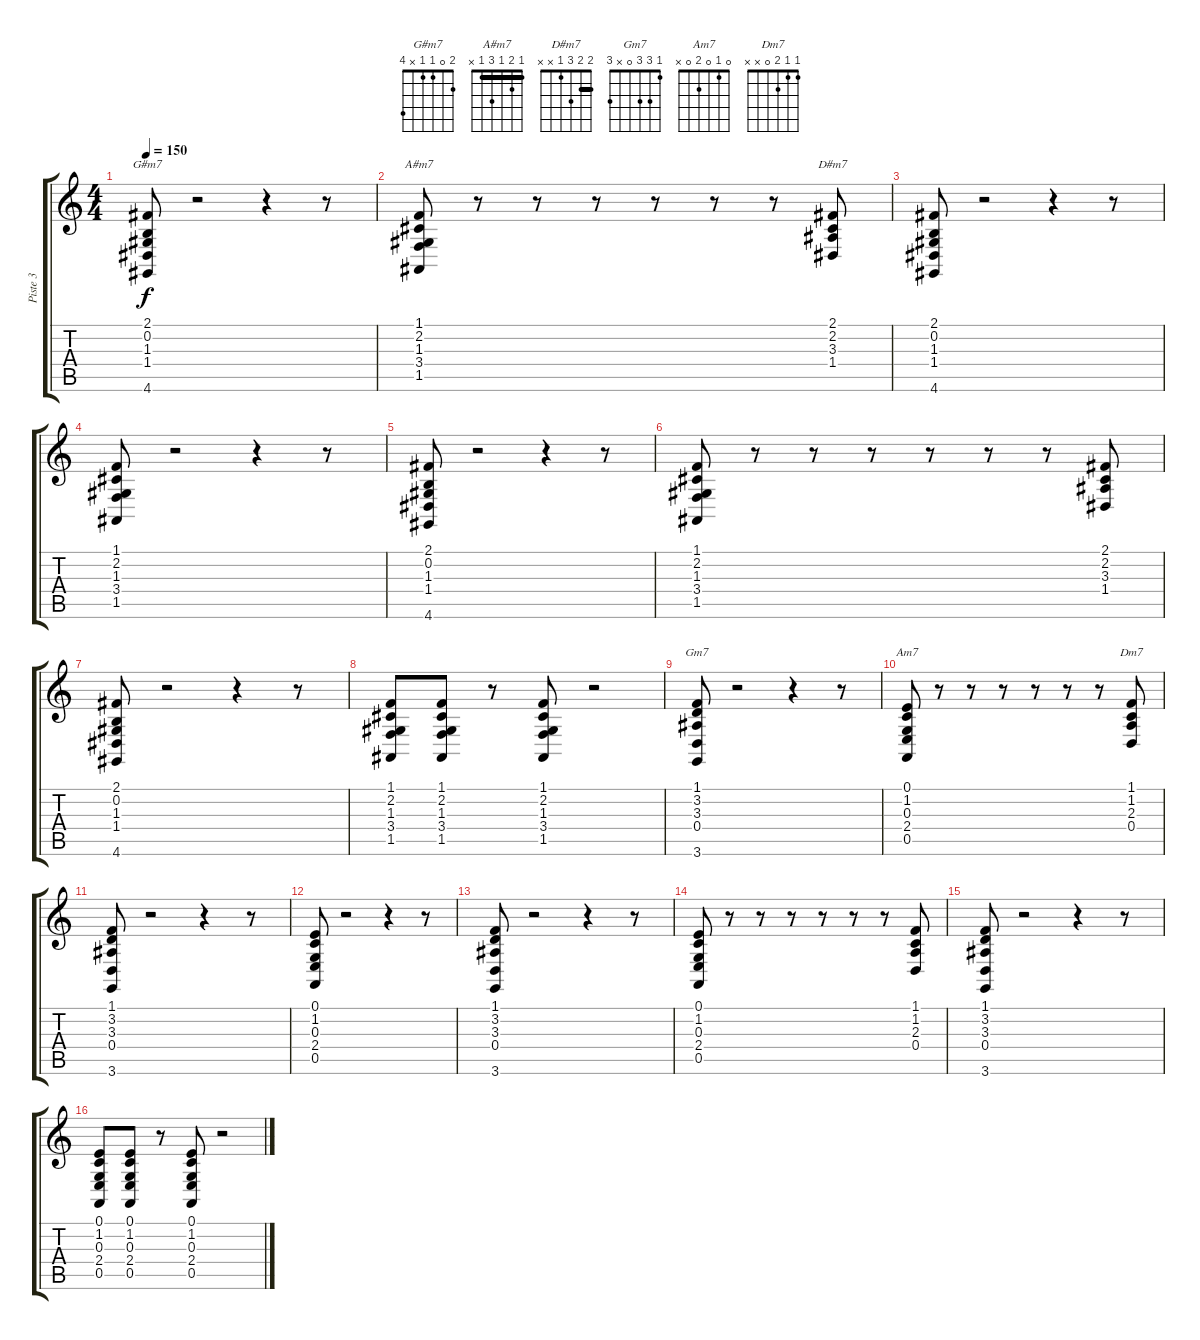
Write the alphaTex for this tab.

\track ("Piste 3" "Piste 3") {instrument brasssection}
\staff {score tabs}
\tuning (E4 B3 G3 D3 A2 E2) {hide}
\chord ("G#m7" 2 0 1 1 x 4)
\chord ("A#m7" 1 2 1 3 1 x) {barre 1}
\chord ("D#m7" 2 2 3 1 x x) {barre 2}
\chord ("Gm7" 1 3 3 0 x 3)
\chord ("Am7" 0 1 0 2 0 x)
\chord ("Dm7" 1 1 2 0 x x)
\ts (4 4)
\tempo 150
\clef g2
\ks c
(2.1 0.2 1.3 1.4 4.6).8{ch "G#m7" dy f} r.2 r.4 r.8 |
(1.1 2.2 1.3 3.4 1.5).8{ch "A#m7"} r.8 r.8 r.8 r.8 r.8 r.8 (2.1 2.2 3.3 1.4).8{ch "D#m7"} |
(2.1 0.2 1.3 1.4 4.6).8 r.2 r.4 r.8 |
(1.1 2.2 1.3 3.4 1.5).8 r.2 r.4 r.8 |
(2.1 0.2 1.3 1.4 4.6).8 r.2 r.4 r.8 |
(1.1 2.2 1.3 3.4 1.5).8 r.8 r.8 r.8 r.8 r.8 r.8 (2.1 2.2 3.3 1.4).8 |
(2.1 0.2 1.3 1.4 4.6).8 r.2 r.4 r.8 |
(1.1 2.2 1.3 3.4 1.5).8 (1.1 2.2 1.3 3.4 1.5).8 r.8 (1.1 2.2 1.3 3.4 1.5).8 r.2 |
(1.1 3.2 3.3 0.4 3.6).8{ch "Gm7"} r.2 r.4 r.8 |
(0.1 1.2 0.3 2.4 0.5).8{ch "Am7"} r.8 r.8 r.8 r.8 r.8 r.8 (1.1 1.2 2.3 0.4).8{ch "Dm7"} |
(1.1 3.2 3.3 0.4 3.6).8 r.2 r.4 r.8 |
(0.1 1.2 0.3 2.4 0.5).8 r.2 r.4 r.8 |
(1.1 3.2 3.3 0.4 3.6).8 r.2 r.4 r.8 |
(0.1 1.2 0.3 2.4 0.5).8 r.8 r.8 r.8 r.8 r.8 r.8 (1.1 1.2 2.3 0.4).8 |
(1.1 3.2 3.3 0.4 3.6).8 r.2 r.4 r.8 |
(0.1 1.2 0.3 2.4 0.5).8 (0.1 1.2 0.3 2.4 0.5).8 r.8 (0.1 1.2 0.3 2.4 0.5).8 r.2
